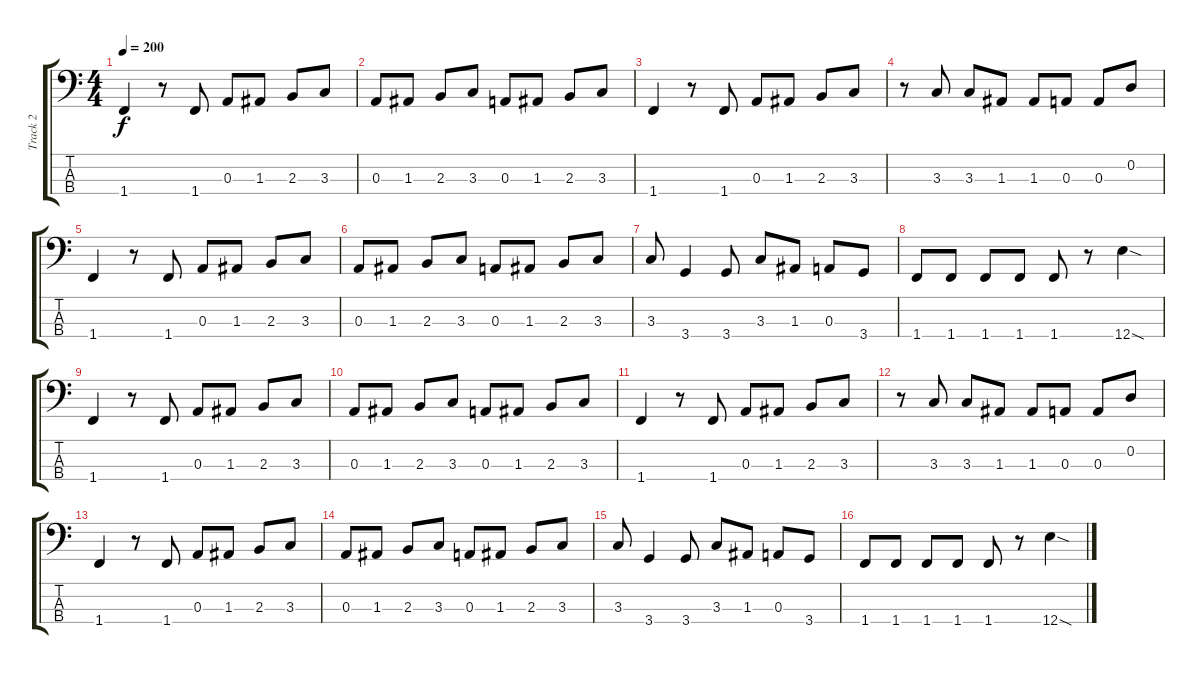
\track ("Track 2" "Track 2") {instrument electricbasspick}
\staff {score tabs}
\tuning (G2 D2 A1 E1) {hide}
\ts (4 4)
\tempo 200
\clef f4
\ks c
1.4.4{dy f} r.8 1.4.8 0.3.8 1.3.8 2.3.8 3.3.8 |
0.3.8 1.3.8 2.3.8 3.3.8 0.3.8 1.3.8 2.3.8 3.3.8 |
1.4.4 r.8 1.4.8 0.3.8 1.3.8 2.3.8 3.3.8 |
r.8 3.3.8 3.3.8 1.3.8 1.3.8 0.3.8 0.3.8 0.2.8 |
1.4.4 r.8 1.4.8 0.3.8 1.3.8 2.3.8 3.3.8 |
0.3.8 1.3.8 2.3.8 3.3.8 0.3.8 1.3.8 2.3.8 3.3.8 |
3.3.8 3.4.4 3.4.8 3.3.8 1.3.8 0.3.8 3.4.8 |
1.4.8 1.4.8 1.4.8 1.4.8 1.4.8 r.8 12.4{sod}.4 |
1.4.4 r.8 1.4.8 0.3.8 1.3.8 2.3.8 3.3.8 |
0.3.8 1.3.8 2.3.8 3.3.8 0.3.8 1.3.8 2.3.8 3.3.8 |
1.4.4 r.8 1.4.8 0.3.8 1.3.8 2.3.8 3.3.8 |
r.8 3.3.8 3.3.8 1.3.8 1.3.8 0.3.8 0.3.8 0.2.8 |
1.4.4 r.8 1.4.8 0.3.8 1.3.8 2.3.8 3.3.8 |
0.3.8 1.3.8 2.3.8 3.3.8 0.3.8 1.3.8 2.3.8 3.3.8 |
3.3.8 3.4.4 3.4.8 3.3.8 1.3.8 0.3.8 3.4.8 |
1.4.8 1.4.8 1.4.8 1.4.8 1.4.8 r.8 12.4{sod}.4
